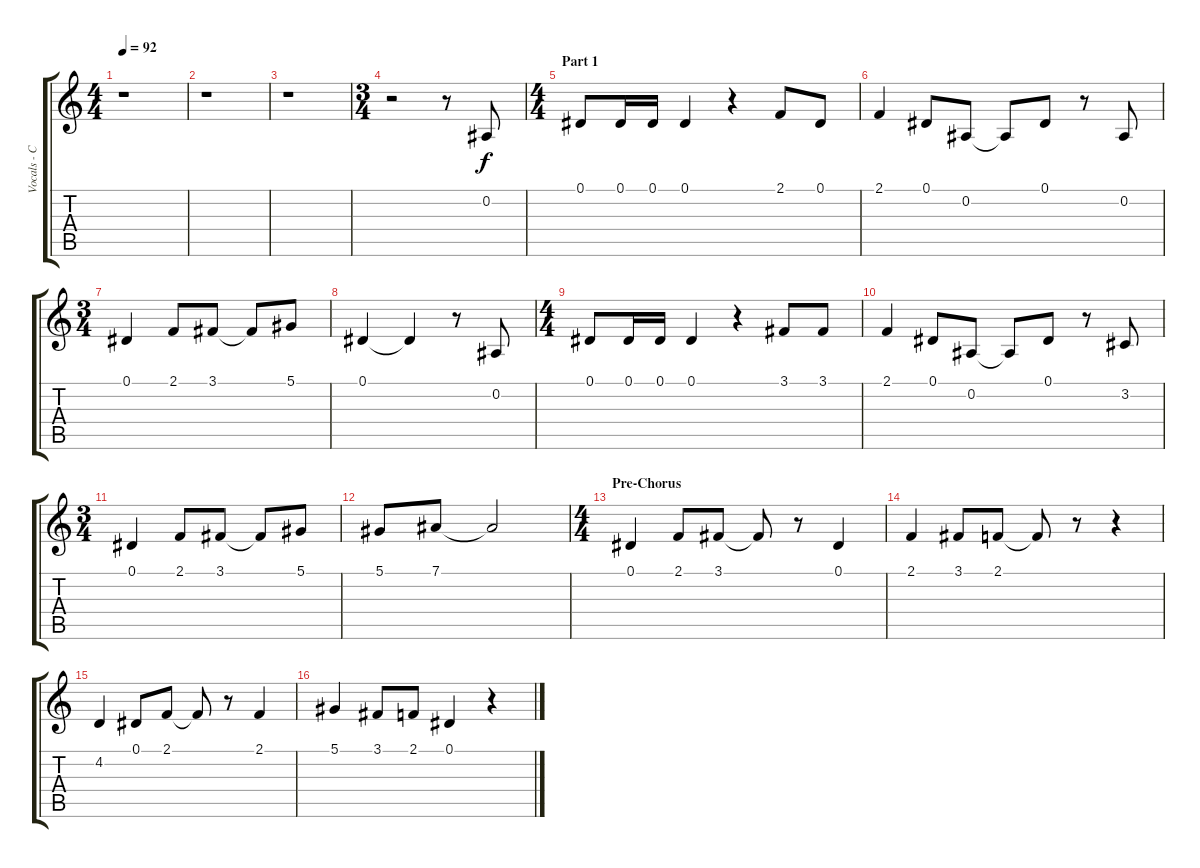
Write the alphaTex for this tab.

\track ("Vocals - Chris Bay" "Vocals - C") {instrument stringensemble1}
\staff {score tabs}
\tuning (Eb4 Bb3 Gb3 Db3 Ab2 Eb2) {hide}
\ts (4 4)
\tempo 92
\clef g2
\ks c
r.1{dy f} |
r.1 |
r.1 |
\ts (3 4)
r.2 r.8 0.2.8 |
\ts (4 4)
\section ("" "Part 1")
0.1.8 0.1.16 0.1.16 0.1.4 r.4 2.1.8 0.1.8 |
2.1.4 0.1.8 0.2.8 0.2{t}.8 0.1.8 r.8 0.2.8 |
\ts (3 4)
0.1.4 2.1.8 3.1.8 3.1{t}.8 5.1.8 |
0.1.4 0.1{t}.4 r.8 0.2.8 |
\ts (4 4)
0.1.8 0.1.16 0.1.16 0.1.4 r.4 3.1.8 3.1.8 |
2.1.4 0.1.8 0.2.8 0.2{t}.8 0.1.8 r.8 3.2.8 |
\ts (3 4)
0.1.4 2.1.8 3.1.8 3.1{t}.8 5.1.8 |
5.1.8 7.1.8 7.1{t}.2 |
\ts (4 4)
\section ("" "Pre-Chorus")
0.1.4 2.1.8 3.1.8 3.1{t}.8 r.8 0.1.4 |
2.1.4 3.1.8 2.1.8 2.1{t}.8 r.8 r.4 |
4.2.4 0.1.8 2.1.8 2.1{t}.8 r.8 2.1.4 |
5.1.4 3.1.8 2.1.8 0.1.4 r.4
